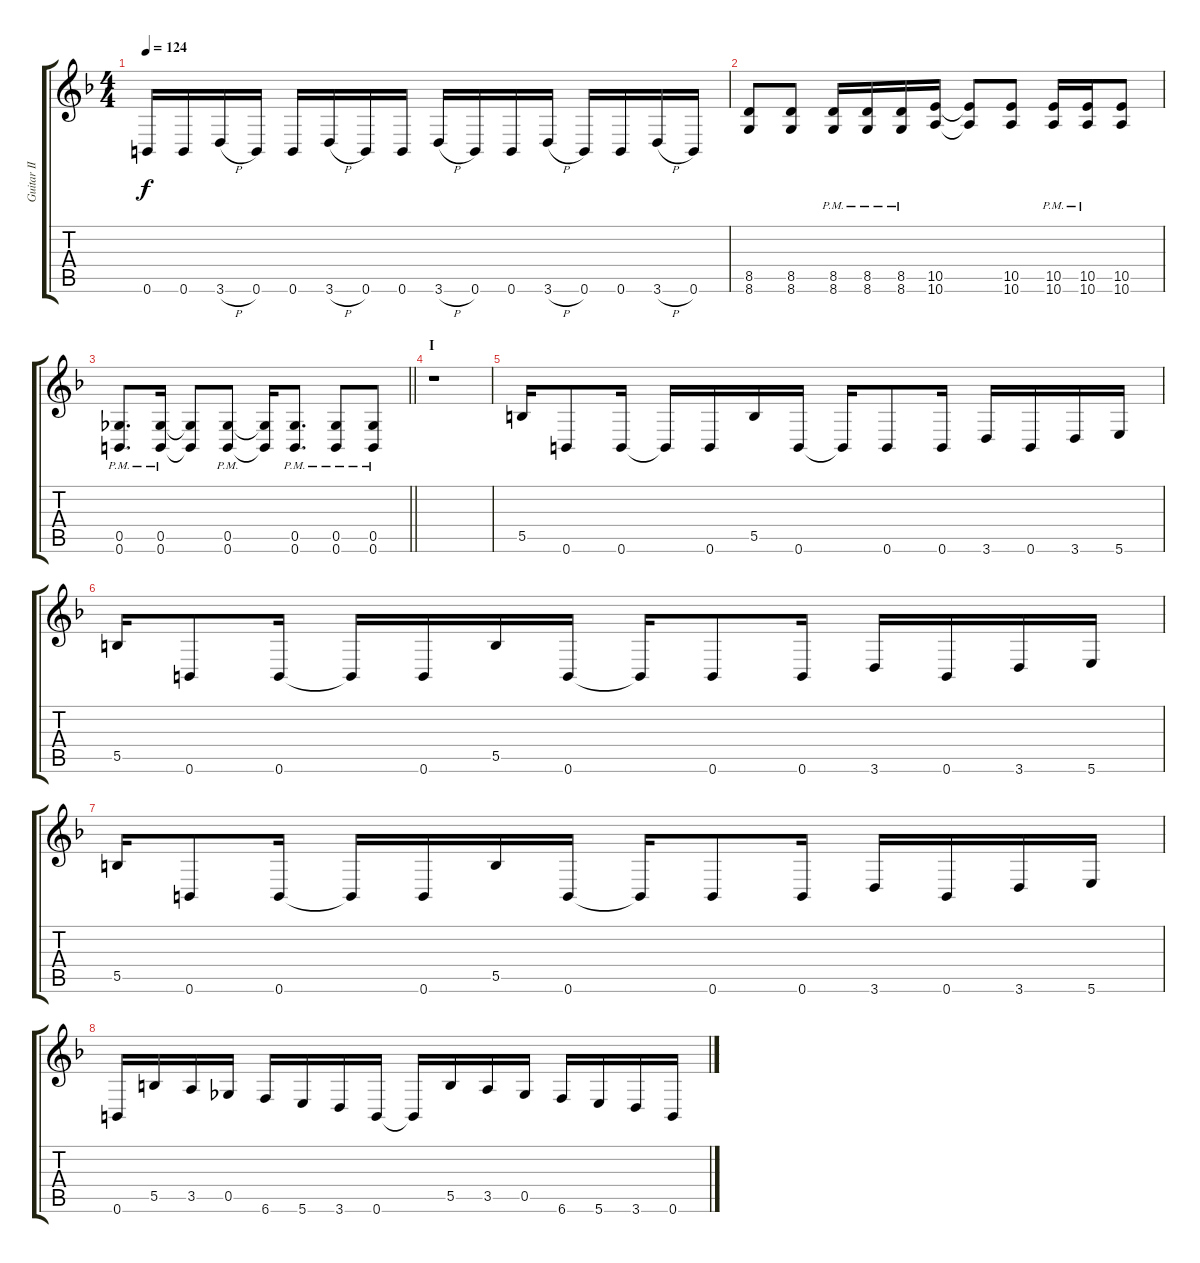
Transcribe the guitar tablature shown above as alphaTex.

\track ("Guitar II (Hitsugi)" "Guitar II ") {instrument distortionguitar}
\staff {score tabs}
\tuning (Db4 Ab3 E3 B2 Gb2 B1) {hide}
\ts (4 4)
\tempo 124
\clef g2
\ks f
0.6.16{dy f} 0.6.16 3.6{h}.16 0.6.16 0.6.16 3.6{h}.16 0.6.16 0.6.16 3.6{h}.16 0.6.16 0.6.16 3.6{h}.16 0.6.16 0.6.16 3.6{h}.16 0.6.16 |
(8.5 8.6).8 (8.5 8.6).8 (8.5{pm} 8.6{pm}).16 (8.5{pm} 8.6{pm}).16 (8.5{pm} 8.6{pm}).16 (10.5 10.6).16 (10.5{t} 10.6{t}).8 (10.5 10.6).8 (10.5{pm} 10.6{pm}).16 (10.5{pm} 10.6{pm}).16 (10.5 10.6).8 |
\barLineRight lightlight
(0.5{pm} 0.6{pm}).8{d} (0.5{pm} 0.6{pm}).16 (0.5{t} 0.6{t}).8 (0.5{pm} 0.6{pm}).8 (0.5{t} 0.6{t}).16 (0.5{pm} 0.6{pm}).8{d} (0.5{pm} 0.6{pm}).8 (0.5{pm} 0.6{pm}).8 |
\section ("" "I")
r.1 |
5.5.16 0.6.8 0.6.16 0.6{t}.16 0.6.16 5.5.16 0.6.16 0.6{t}.16 0.6.8 0.6.16 3.6.16 0.6.16 3.6.16 5.6.16 |
5.5.16 0.6.8 0.6.16 0.6{t}.16 0.6.16 5.5.16 0.6.16 0.6{t}.16 0.6.8 0.6.16 3.6.16 0.6.16 3.6.16 5.6.16 |
5.5.16 0.6.8 0.6.16 0.6{t}.16 0.6.16 5.5.16 0.6.16 0.6{t}.16 0.6.8 0.6.16 3.6.16 0.6.16 3.6.16 5.6.16 |
0.6.16 5.5.16 3.5.16 0.5.16 6.6.16 5.6.16 3.6.16 0.6.16 0.6{t}.16 5.5.16 3.5.16 0.5.16 6.6.16 5.6.16 3.6.16 0.6.16
